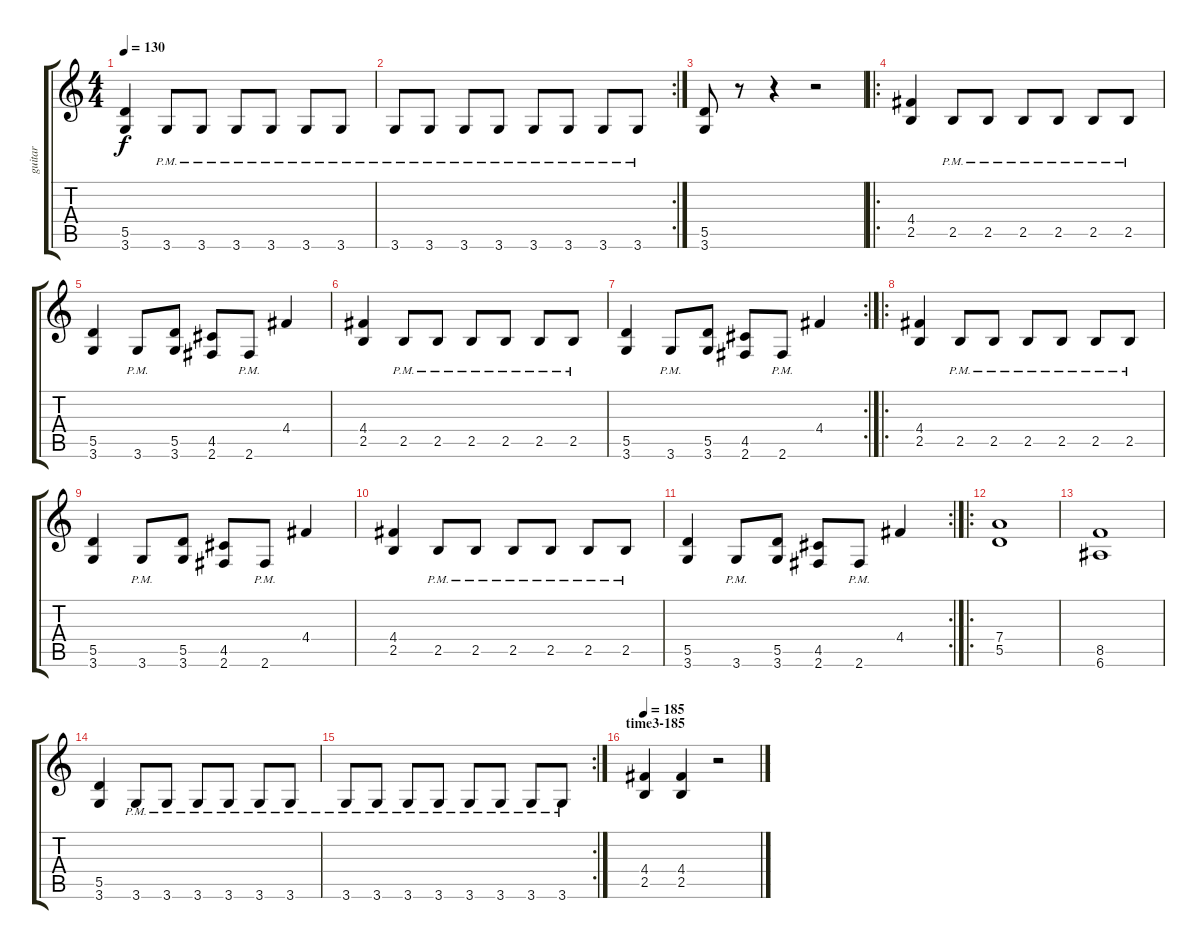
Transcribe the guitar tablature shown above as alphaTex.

\track ("guitar" "guitar") {instrument distortionguitar}
\staff {score tabs}
\tuning (E4 B3 G3 D3 A2 E2) {hide}
\ts (4 4)
\tempo 130
\clef g2
\ks c
(5.5 3.6).4{dy f} 3.6{pm}.8 3.6{pm}.8 3.6{pm}.8 3.6{pm}.8 3.6{pm}.8 3.6{pm}.8 |
\rc 2
3.6{pm}.8 3.6{pm}.8 3.6{pm}.8 3.6{pm}.8 3.6{pm}.8 3.6{pm}.8 3.6{pm}.8 3.6{pm}.8 |
(5.5 3.6).8 r.8 r.4 r.2 |
\ro
(4.4 2.5).4 2.5{pm}.8 2.5{pm}.8 2.5{pm}.8 2.5{pm}.8 2.5{pm}.8 2.5{pm}.8 |
(5.5 3.6).4 3.6{pm}.8 (5.5 3.6).8 (4.5 2.6).8 2.6{pm}.8 4.4.4 |
(4.4 2.5).4 2.5{pm}.8 2.5{pm}.8 2.5{pm}.8 2.5{pm}.8 2.5{pm}.8 2.5{pm}.8 |
\rc 2
(5.5 3.6).4 3.6{pm}.8 (5.5 3.6).8 (4.5 2.6).8 2.6{pm}.8 4.4.4 |
\ro
(4.4 2.5).4 2.5{pm}.8 2.5{pm}.8 2.5{pm}.8 2.5{pm}.8 2.5{pm}.8 2.5{pm}.8 |
(5.5 3.6).4 3.6{pm}.8 (5.5 3.6).8 (4.5 2.6).8 2.6{pm}.8 4.4.4 |
(4.4 2.5).4 2.5{pm}.8 2.5{pm}.8 2.5{pm}.8 2.5{pm}.8 2.5{pm}.8 2.5{pm}.8 |
\rc 2
(5.5 3.6).4 3.6{pm}.8 (5.5 3.6).8 (4.5 2.6).8 2.6{pm}.8 4.4.4 |
\ro
(7.4 5.5).1 |
(8.5 6.6).1 |
(5.5 3.6).4 3.6{pm}.8 3.6{pm}.8 3.6{pm}.8 3.6{pm}.8 3.6{pm}.8 3.6{pm}.8 |
\rc 2
3.6{pm}.8 3.6{pm}.8 3.6{pm}.8 3.6{pm}.8 3.6{pm}.8 3.6{pm}.8 3.6{pm}.8 3.6{pm}.8 |
\section ("" "time3-185")
\tempo 185
(4.4 2.5).4 (4.4 2.5).4 r.2
